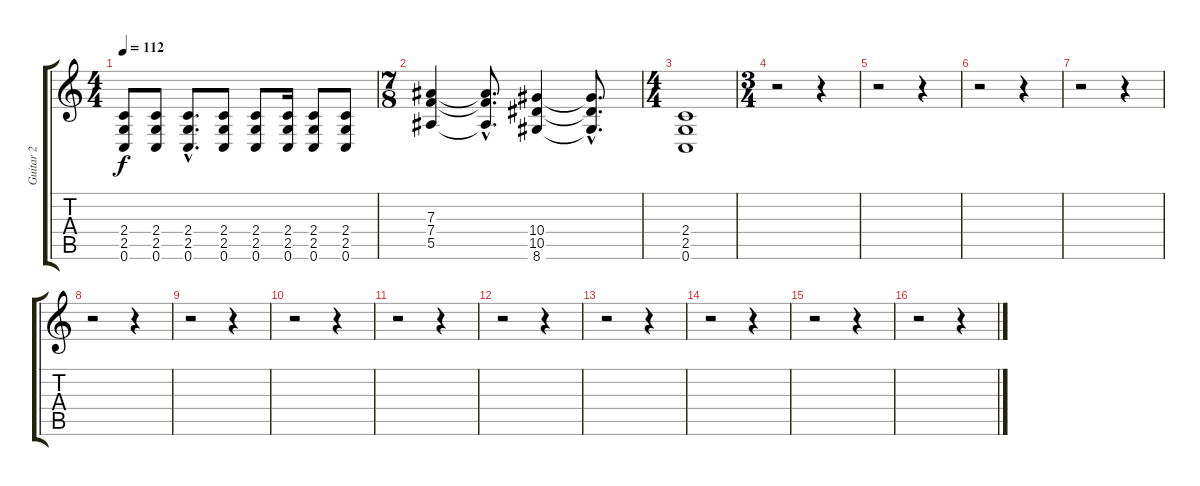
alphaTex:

\track ("Guitar 2" "Guitar 2") {instrument distortionguitar}
\staff {score tabs}
\tuning (C4 G3 Eb3 Bb2 F2 C2) {hide}
\ts (4 4)
\tempo 112
\clef g2
\ks c
(2.4 2.5 0.6).8{dy f} (2.4 2.5 0.6).8 (2.4{hac} 2.5{hac} 0.6{hac}).8{d} (2.4 2.5 0.6).8 (2.4 2.5 0.6).8 (2.4 2.5 0.6).16 (2.4 2.5 0.6).8 (2.4 2.5 0.6).8 |
\ts (7 8)
(7.3 7.4 5.5).4 (7.3{hac t} 7.4{hac t} 5.5{hac t}).8{d} (10.4 10.5 8.6).4 (10.4{hac t} 10.5{hac t} 8.6{hac t}).8{d} |
\ts (4 4)
(2.4 2.5 0.6).1 |
\ts (3 4)
r.2 r.4 |
r.2 r.4 |
r.2 r.4 |
r.2 r.4 |
r.2 r.4 |
r.2 r.4 |
r.2 r.4 |
r.2 r.4 |
r.2 r.4 |
r.2 r.4 |
r.2 r.4 |
r.2 r.4 |
r.2 r.4
